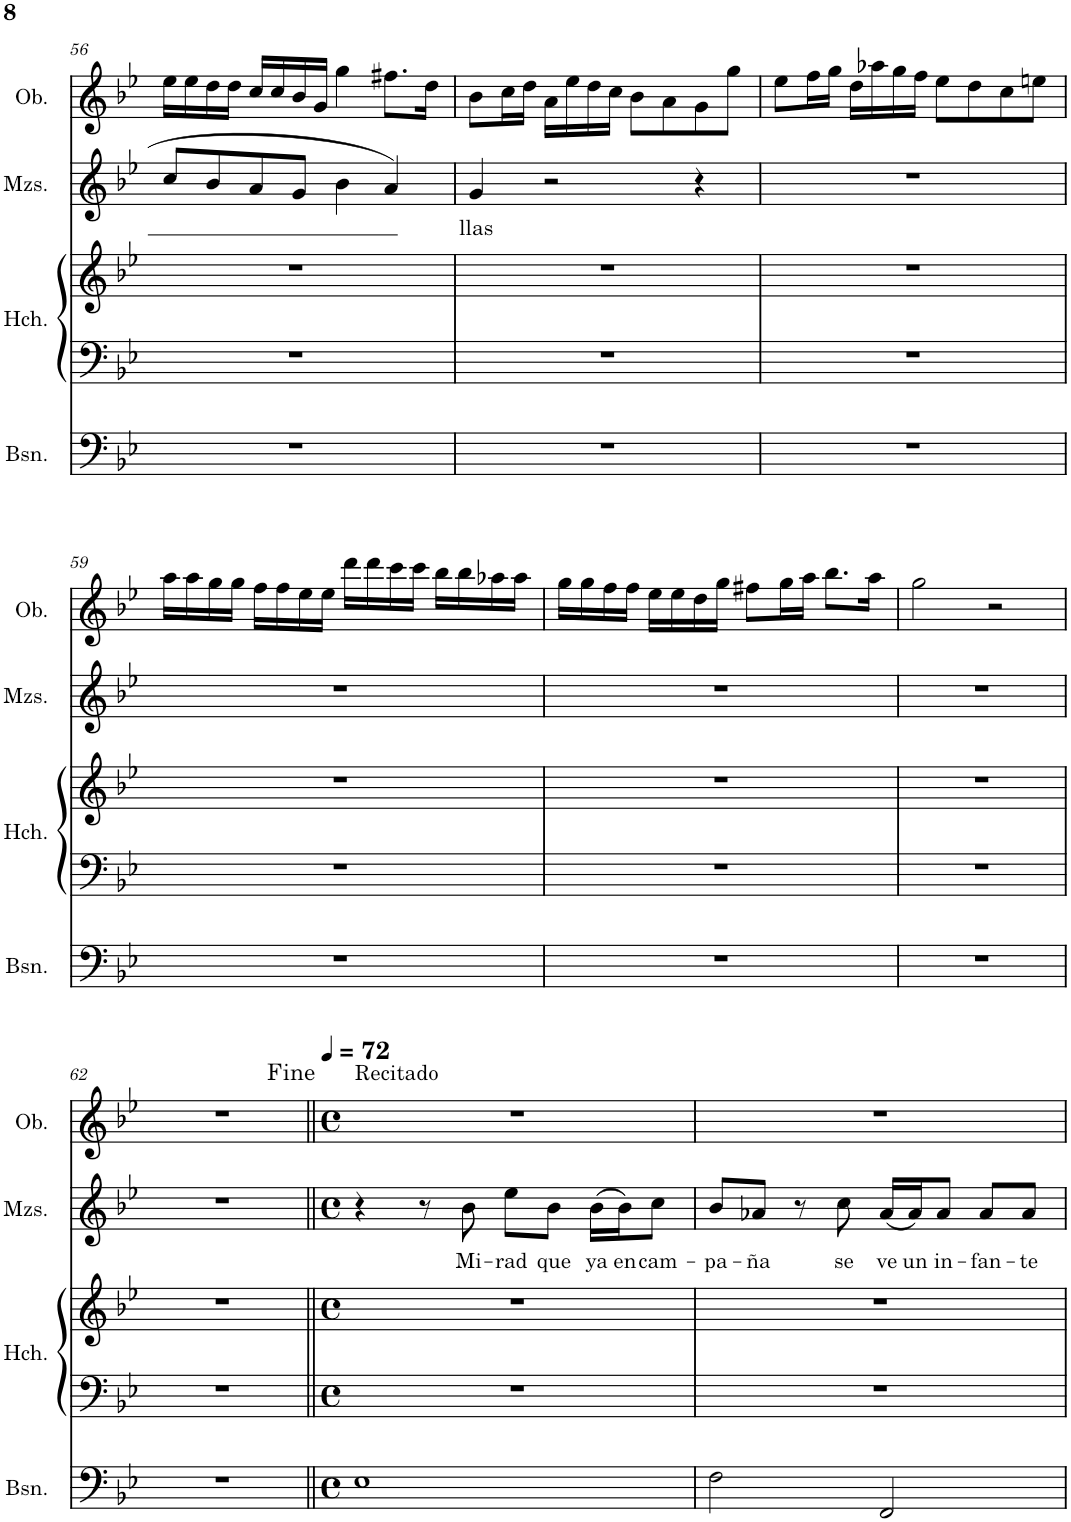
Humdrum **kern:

**kern	**kern	**kern	**kern	**text	**kern
*part4	*part3	*part3	*part2	*part2	*part1
*staff5	*staff4	*staff3	*staff2	*staff2	*staff1
*I"Bassoon	*I"Harpsichord	*	*I"Mezzo-soprano	*	*I"Oboe
*I'Bsn.	*I'Hch.	*	*I'Mzs.	*	*I'Ob.
!!LO:PB:g=z
*clefF4	*clefF4	*clefG2	*clefG2	*	*clefG2
*k[b-e-]	*k[b-e-]	*k[b-e-]	*k[b-e-]	*	*k[b-e-]
*M4/4	*M4/4	*M4/4	*M4/4	*	*M4/4
=56	=56	=56	=56	=56	=56
1r	1r	1r	8cc/L	.	16ee-\LL
.	.	.	.	.	16ee-\
.	.	.	8b-/	.	16dd\
.	.	.	.	.	16dd\JJ
.	.	.	8a/	.	16cc/LL
.	.	.	.	.	16cc/
.	.	.	8g/J	.	16b-/
.	.	.	.	.	16g/JJ
.	.	.	4b-\	.	4gg\
.	.	.	4a/	.	8.ff#X\L
.	.	.	.	.	16dd\Jk
=57	=57	=57	=57	=57	=57
!	!	!	!	!LO:LY:b	!
1r	1r	1r	4g/	llas	8b-\L
.	.	.	.	.	16cc\L
.	.	.	.	.	16dd\JJ
.	.	.	2r	.	16a\LL
.	.	.	.	.	16ee-\
.	.	.	.	.	16dd\
.	.	.	.	.	16cc\JJ
.	.	.	.	.	8b-\L
.	.	.	.	.	8a\
.	.	.	4r	.	8g\
.	.	.	.	.	8gg\J
=58	=58	=58	=58	=58	=58
1r	1r	1r	1r	.	8ee-\L
.	.	.	.	.	16ff\L
.	.	.	.	.	16gg\JJ
.	.	.	.	.	16dd\LL
.	.	.	.	.	16aa-X\
.	.	.	.	.	16gg\
.	.	.	.	.	16ff\JJ
.	.	.	.	.	8ee-\L
.	.	.	.	.	8dd\
.	.	.	.	.	8cc\
.	.	.	.	.	8een\J
!!LO:LB:g=z
=59	=59	=59	=59	=59	=59
1r	1r	1r	1r	.	16aa\LL
.	.	.	.	.	16aa\
.	.	.	.	.	16gg\
.	.	.	.	.	16gg\JJ
.	.	.	.	.	16ff\LL
.	.	.	.	.	16ff\
.	.	.	.	.	16ee-\
.	.	.	.	.	16ee-\JJ
.	.	.	.	.	16ddd\LL
.	.	.	.	.	16ddd\
.	.	.	.	.	16ccc\
.	.	.	.	.	16ccc\JJ
.	.	.	.	.	16bb-\LL
.	.	.	.	.	16bb-\
.	.	.	.	.	16aa-X\
.	.	.	.	.	16aa-\JJ
=60	=60	=60	=60	=60	=60
1r	1r	1r	1r	.	16gg\LL
.	.	.	.	.	16gg\
.	.	.	.	.	16ff\
.	.	.	.	.	16ff\JJ
.	.	.	.	.	16ee-\LL
.	.	.	.	.	16ee-\
.	.	.	.	.	16dd\
.	.	.	.	.	16gg\JJ
.	.	.	.	.	8ff#X\L
.	.	.	.	.	16gg\L
.	.	.	.	.	16aa\JJ
.	.	.	.	.	8.bb-\L
.	.	.	.	.	16aa\Jk
=61	=61	=61	=61	=61	=61
1r	1r	1r	1r	.	2gg\
.	.	.	.	.	2r
!!LO:LB:g=z
=62	=62	=62	=62	=62	=62
1r	1r	1r	1r	.	1r
=63||	=63||	=63||	=63||	=63||	=63||
*M4/4	*M4/4	*M4/4	*M4/4	*	*M4/4
*met(c)	*met(c)	*met(c)	*met(c)	*	*met(c)
*	*	*	*	*	*MM72
!	!	!	!	!	!LO:TX:a:t=Recitado
1E-	1r	1r	4r	.	1r
.	.	.	8r	.	.
!	!	!	!	!LO:LY:b	!
.	.	.	8b-\	Mi-	.
!	!	!	!	!LO:LY:b	!
.	.	.	8ee-\L	-rad	.
!	!	!	!	!LO:LY:b	!
.	.	.	8b-\J	que	.
!	!	!	!	!LO:LY:b	!
.	.	.	(16b-\LL	ya	.
!	!	!	!	!LO:LY:b	!
.	.	.	16b-\J)	en	.
!	!	!	!	!LO:LY:b	!
.	.	.	8cc\J	cam-	.
=64	=64	=64	=64	=64	=64
!	!	!	!	!LO:LY:b	!
2F\	1r	1r	8b-/L	-pa-	1r
!	!	!	!	!LO:LY:b	!
.	.	.	8a-X/J	-ña	.
.	.	.	8r	.	.
!	!	!	!	!LO:LY:b	!
.	.	.	8cc\	se	.
!	!	!	!	!LO:LY:b	!
2FF/	.	.	(16a-/LL	ve	.
!	!	!	!	!LO:LY:b	!
.	.	.	16a-/J)	un	.
!	!	!	!	!LO:LY:b	!
.	.	.	8a-/J	in-	.
!	!	!	!	!LO:LY:b	!
.	.	.	8a-/L	-fan-	.
!	!	!	!	!LO:LY:b	!
.	.	.	8a-/J	-te	.
=	=	=	=	=	=
*-	*-	*-	*-	*-	*-
